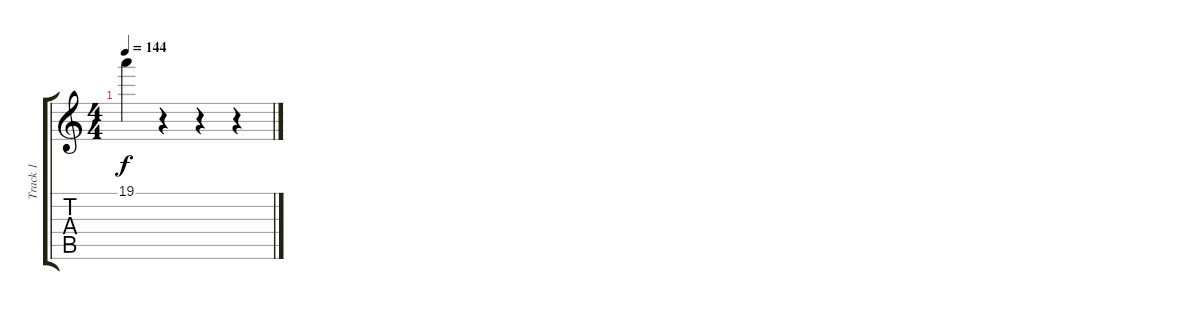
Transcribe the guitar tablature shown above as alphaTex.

\track ("Track 1" "Track 1") {instrument overdrivenguitar}
\staff {score tabs}
\tuning (D4 A3 F3 C3 G2 D2) {hide}
\ts (4 4)
\tempo 144
\clef g2
\ks c
19.1.4{dy f} r.4 r.4 r.4
